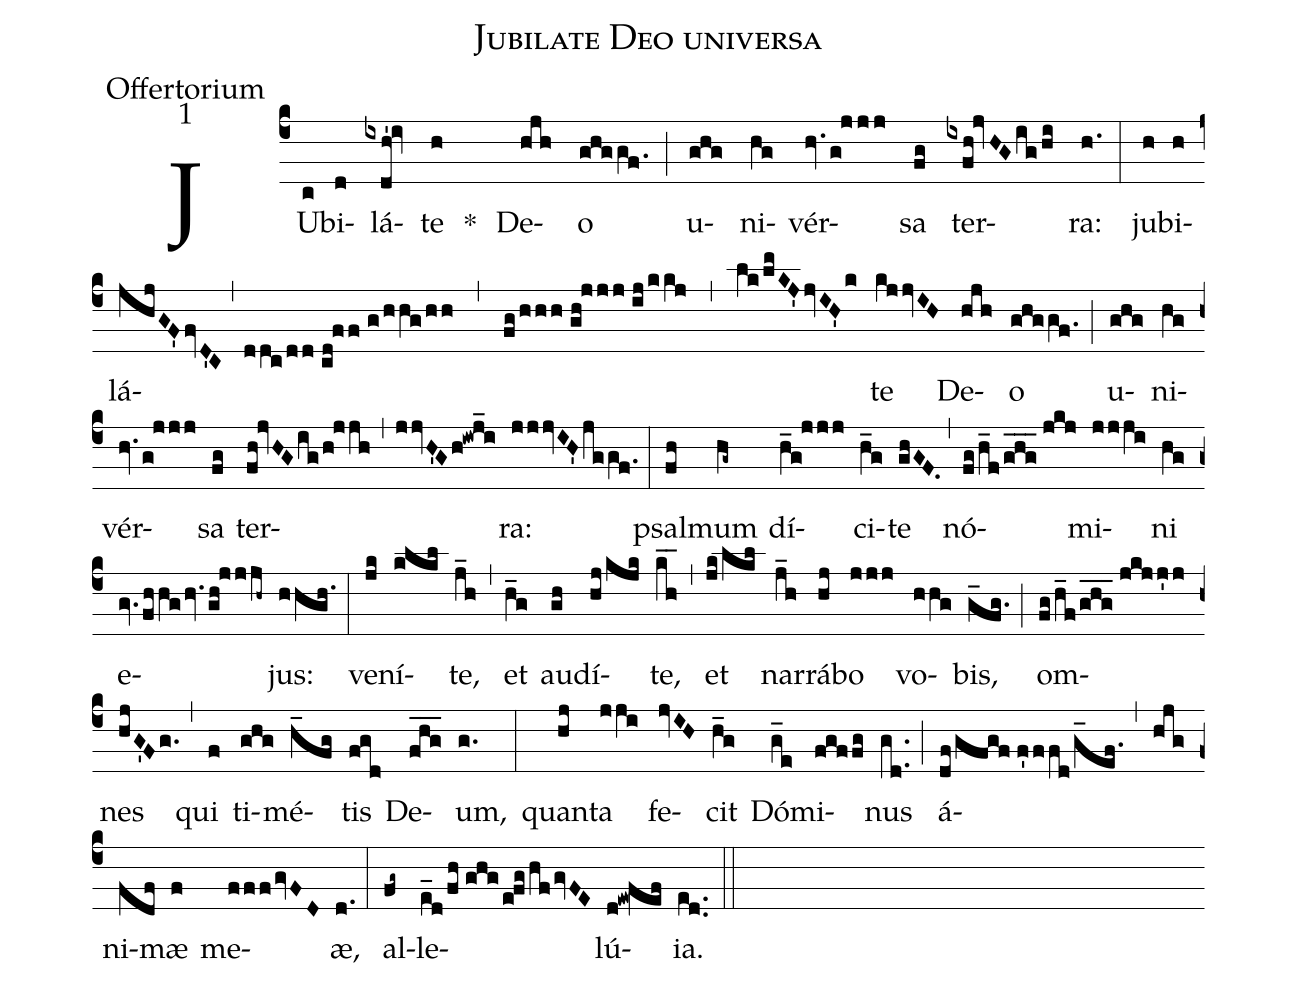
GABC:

name:Jubilate Deo universa;
office-part:Offertorium;
mode:1;
%%
(c4) JU(c)bi(d)lá(ixdh'!iv)te(h) *() De(hjh)o(ghggf.) (;) u(ghg)ni(hg)vér(hv.g!jjj)sa(fg) ter(ixfh!jvHGig/hi)ra:(h.) (:)
ju(h)bi(h)lá(jhjGF'fvD'C,ddc/dd//cd!ff//g/hhg/hh,fg/hhh//gh!jjj//ij/kkj,lk/lmKJ'jvIH'k)te(kjjvIH) De(hjh)o(ghggf.) (;) u(ghg)ni(hg)vér(hv.g!jjj)sa(fg) ter(fh!jvHGig/h!jjh,jjvH'Gh!iwj_i)ra:(jjjvIH'jggf.) (:)
psal(fh)mum(hg~) dí(h_g!jjj)ci(h_g)te(ghGF.) (,) nó(fg/h_f/ghg___//jkj)mi(jjji)ni(hg) e(gv.fhhg/hv.gh!jjjh~)jus:(hhgh.) (:)
ve(jk)ní(klkl)te,(j_h) (,) et(h_g) au(gh)dí(hj/kjk)te,(k_h_) (,) et(jk/lkl) nar(j_h)rá(hj)bo(jjj) vo(hhg)bis,(g_fg.) (;) om(fg/h_f/ghg___//jkj/j'j)nes(hjG'Fg.) (,) qui(f) ti(ghg)mé(h_fg)tis(fgd) De(fhg___)um,(g.) (:)
quan(hj)ta(jji) fe(jvIH)cit(h_g) Dó(g_e)mi(fgffg)nus(gd..) (;) á(df/gfgf//f'ffd/g_ef.,hjg)ni(fdf)mæ(f) me(fffgvFD)æ,(d.) (:)
al(fg~)le(e_d/fh//ghg/e!fg/hfgvFE)lú(d!ew!fef)ia.(ed..) (::)
